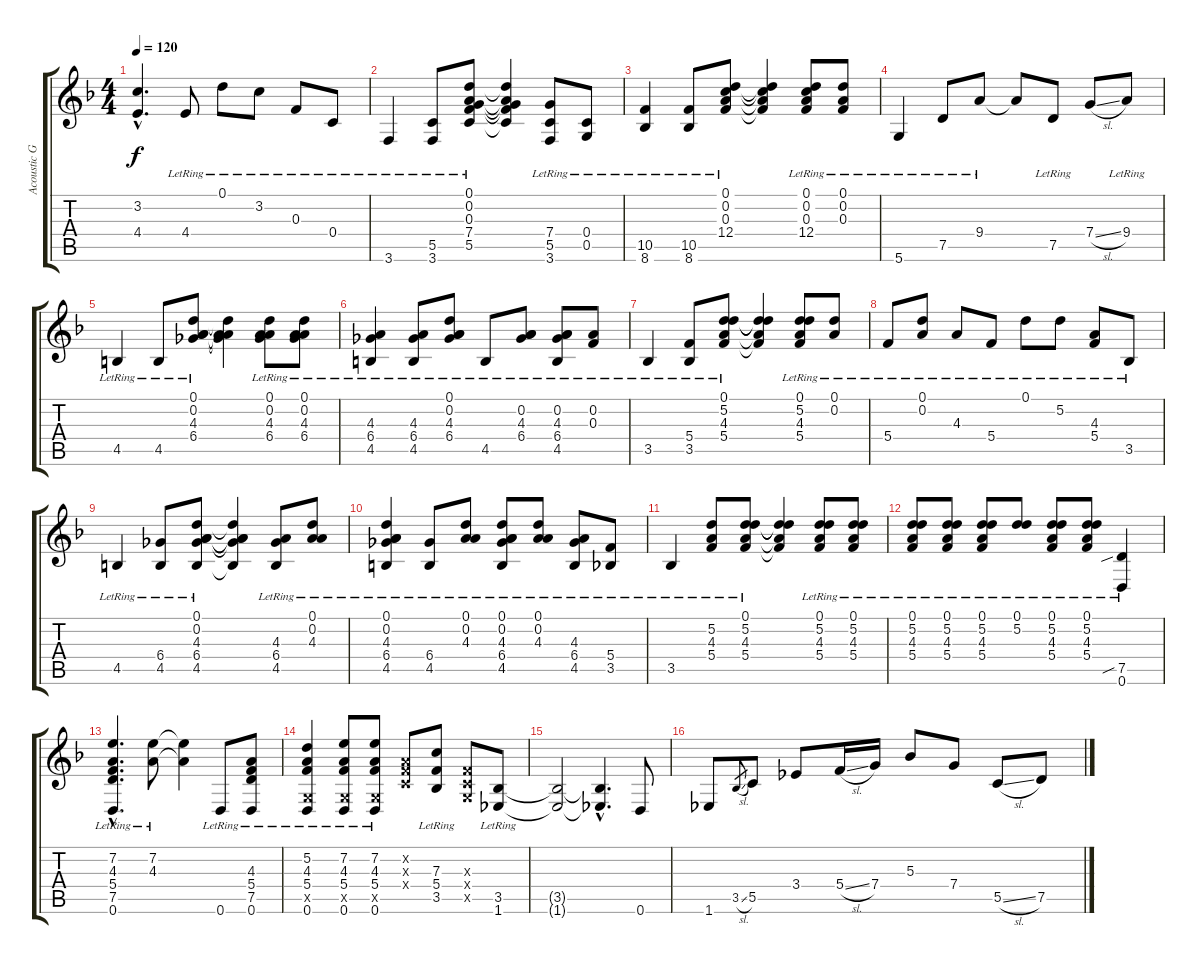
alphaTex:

\track ("Acoustic Guitar 2 (Full Step Down)" "Acoustic G") {instrument acousticguitarsteel}
\staff {score tabs}
\tuning (D4 A3 F3 C3 G2 D2) {hide}
\ts (4 4)
\tempo 120
\clef g2
\ks f
(3.2{hac t} 4.4{hac t}).4{d dy f} 4.4{lr}.8 0.1{lr}.8 3.2{lr}.8 0.3{lr}.8 0.4{lr}.8 |
3.6{lr}.4 (5.5{lr} 3.6{lr}).8 (0.1{lr} 0.2{lr} 0.3{lr} 7.4{lr} 5.5{lr}).8 (0.1{t} 0.2{t} 0.3{t} 7.4{t} 5.5{t}).4 (7.4{lr} 5.5{lr} 3.6{lr}).8 (0.4{lr} 0.5{lr}).8 |
(10.5{lr} 8.6{lr}).4 (10.5{lr} 8.6{lr}).8 (0.1{lr} 0.2{lr} 0.3{lr} 12.4{lr}).8 (0.1{t} 0.2{t} 0.3{t} 12.4{t}).4 (0.1{lr} 0.2{lr} 0.3{lr} 12.4{lr}).8 (0.1{lr} 0.2{lr} 0.3{lr}).8 |
5.6{lr}.4 7.5{lr}.8 9.4{lr}.8 9.4{t}.8 7.5{lr}.8 7.4{sl}.8 9.4{lr}.8 |
4.5{lr}.4 4.5{lr}.8 (0.1{lr} 0.2{lr} 4.3{lr} 6.4{lr}).8 (0.1{t} 0.2{t} 4.3{t} 6.4{t}).4 (0.1{lr} 0.2{lr} 4.3{lr} 6.4{lr}).8 (0.1{lr} 0.2{lr} 4.3{lr} 6.4{lr}).8 |
(4.3{lr} 6.4{lr} 4.5{lr}).4 (4.3{lr} 6.4{lr} 4.5{lr}).8 (0.1{lr} 0.2{lr} 4.3{lr} 6.4{lr}).8 4.5{lr}.8 (0.2{lr} 4.3{lr} 6.4{lr}).8 (0.2{lr} 4.3{lr} 6.4{lr} 4.5{lr}).8 (0.2{lr} 0.3{lr}).8 |
3.5{lr}.4 (5.4{lr} 3.5{lr}).8 (0.1{lr} 5.2{lr} 4.3{lr} 5.4{lr}).8 (0.1{t} 5.2{t} 4.3{t} 5.4{t}).4 (0.1{lr} 5.2{lr} 4.3{lr} 5.4{lr}).8 (0.1{lr} 0.2{lr}).8 |
5.4{lr}.8 (0.1{lr} 0.2{lr}).8 4.3{lr}.8 5.4{lr}.8 0.1{lr}.8 5.2{lr}.8 (4.3{lr} 5.4{lr}).8 3.5{lr}.8 |
4.5{lr}.4 (6.4{lr} 4.5{lr}).8 (0.1{lr} 0.2{lr} 4.3{lr} 6.4{lr} 4.5{lr}).8 (0.1{t} 0.2{t} 4.3{t} 6.4{t} 4.5{t}).4 (4.3{lr} 6.4{lr} 4.5{lr}).8 (0.1{lr} 0.2{lr} 4.3{lr}).8 |
(0.1{lr} 0.2{lr} 4.3{lr} 6.4{lr} 4.5{lr}).4 (6.4{lr} 4.5{lr}).8 (0.1{lr} 0.2{lr} 4.3{lr}).8 (0.1{lr} 0.2{lr} 4.3{lr} 6.4{lr} 4.5{lr}).8 (0.1{lr} 0.2{lr} 4.3{lr}).8 (4.3{lr} 6.4{lr} 4.5{lr}).8 (5.4{lr} 3.5{lr}).8 |
3.5{lr}.4 (5.2{lr} 4.3{lr} 5.4{lr}).8 (0.1{lr} 5.2{lr} 4.3{lr} 5.4{lr}).8 (0.1{t} 5.2{t} 4.3{t} 5.4{t}).4 (0.1{lr} 5.2{lr} 4.3{lr} 5.4{lr}).8 (0.1{lr} 5.2{lr} 4.3{lr} 5.4{lr}).8 |
(0.1{lr} 5.2{lr} 4.3{lr} 5.4{lr}).8 (0.1{lr} 5.2{lr} 4.3{lr} 5.4{lr}).8 (0.1{lr} 5.2{lr} 4.3{lr} 5.4{lr}).8 (0.1{lr} 5.2{lr}).8 (0.1{lr} 5.2{lr} 4.3{lr} 5.4{lr}).8 (0.1{lr} 5.2{lr} 4.3{lr} 5.4{lr}).8 (7.5{sib lr} 0.6{lr}).4 |
(7.2{hac lr} 4.3{hac lr} 5.4{hac lr} 7.5{hac lr} 0.6{hac lr}).4{d} (7.2{lr} 4.3{lr}).8 (7.2{t} 4.3{t}).4 0.6{lr}.8 (4.3{lr} 5.4{lr} 7.5{lr} 0.6{lr}).8 |
(5.2{lr} 4.3{lr} 5.4{lr} 0.5{x} 0.6{lr}).4 (7.2{lr} 4.3{lr} 5.4{lr} 0.5{x} 0.6{lr}).8 (7.2{lr} 4.3{lr} 5.4{lr} 0.5{x} 0.6{lr}).8 (0.2{x} 0.3{x} 0.4{x}).8 (7.3{lr} 5.4{lr} 3.5{lr}).8 (0.3{x} 0.4{x} 0.5{x}).8 (3.5{lr} 1.6{lr}).8 |
(3.5{t} 1.6{t}).2 (3.5{hac t} 1.6{hac t}).4{d} 0.6.8 |
1.6.8 3.5{sl}.8{gr} 5.5.8 3.4.8 5.4{sl}.16 7.4.16 5.3.8 7.4.8 5.5{sl}.8 7.5.8
